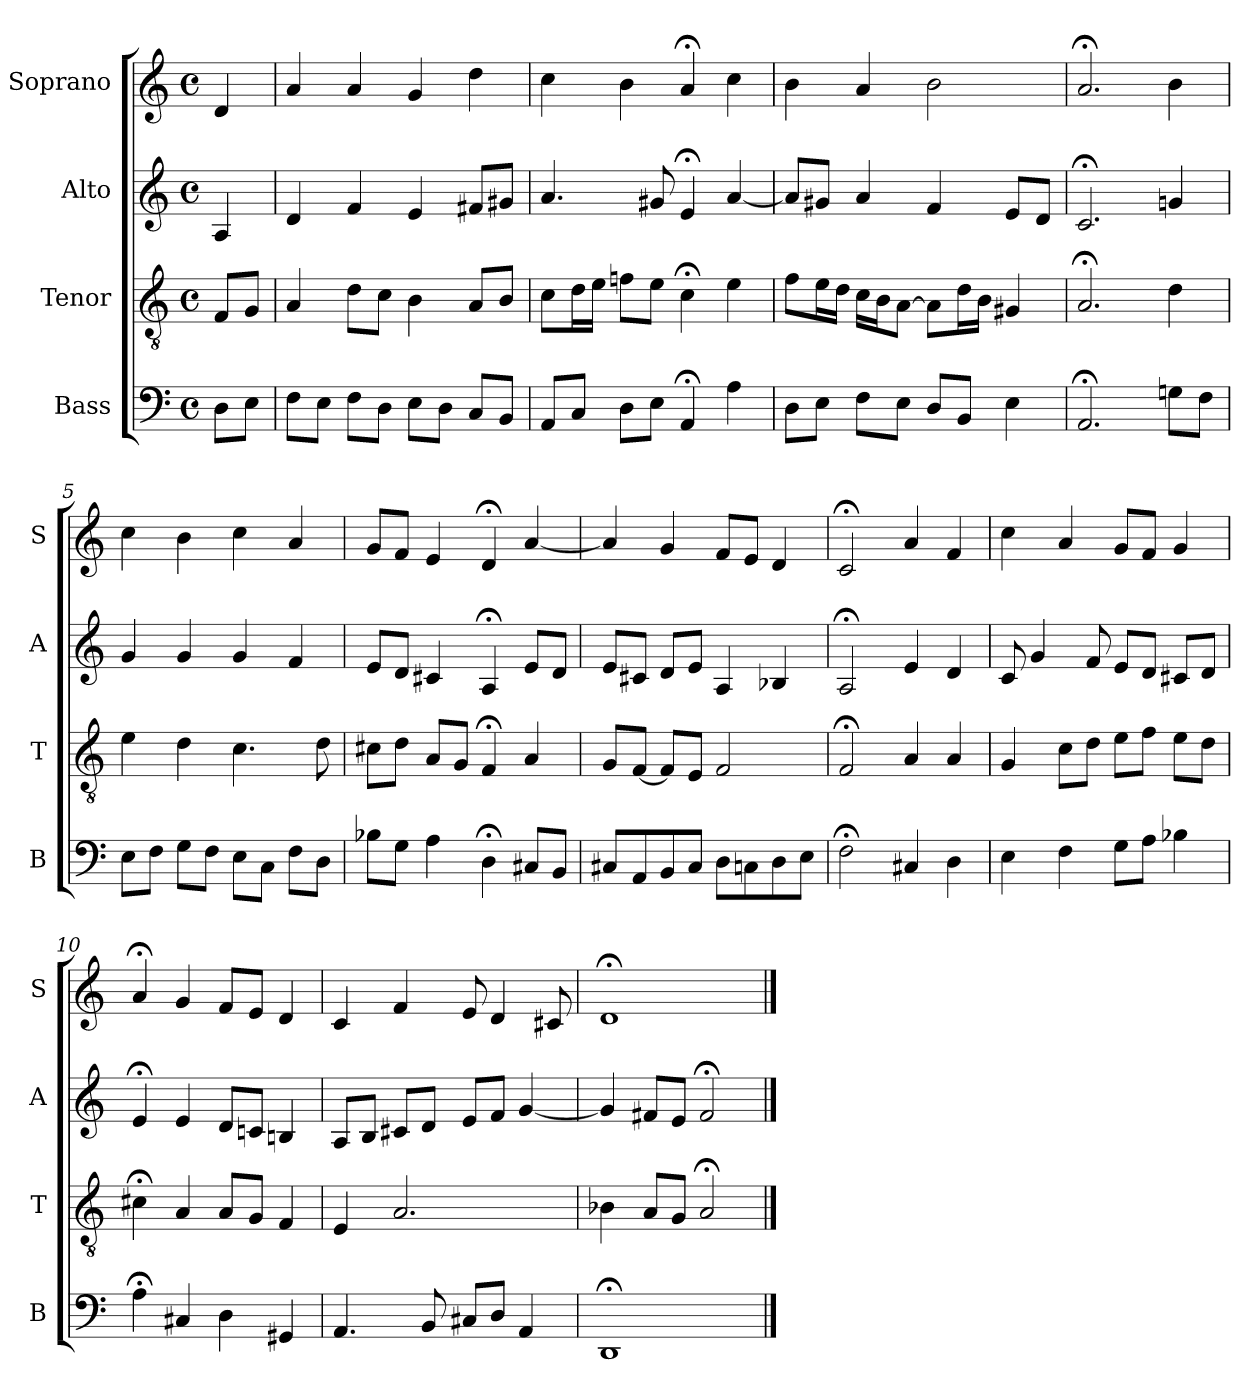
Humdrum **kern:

**kern	**kern	**kern	**kern
*part4	*part3	*part2	*part1
*staff4	*staff3	*staff2	*staff1
*I"Bass	*I"Tenor	*I"Alto	*I"Soprano
*I'B	*I'T	*I'A	*I'S
*clefF4	*clefGv2	*clefG2	*clefG2
*k[]	*k[]	*k[]	*k[]
*D:dor	*D:dor	*D:dor	*D:dor
*M4/4	*M4/4	*M4/4	*M4/4
*met(c)	*met(c)	*met(c)	*met(c)
*MM100	*MM100	*MM100	*MM100
=	=	=	=
8DL	8FL	4Ai	4di
8EJ	8GJ	.	.
=1	=1	=1	=1
8FL	4A	4di	4ai
8EJ	.	.	.
8FL	8dL	4f	4a
8DJ	8cJ	.	.
8EL	4B	4e	4g
8DJ	.	.	.
8CL	8AL	8f#XL	4dd
8BBJ	8BJ	8g#XJ	.
=2	=2	=2	=2
8AAL	8cL	4.a	4cc
8CJ	16dL	.	.
.	16eJJ	.	.
8DL	8fnL	.	4b
8EJ	8eJ	8g#X	.
4AA;<	4c;<	4e;<	4a;<
4A	4e	[4a	4cc
=3	=3	=3	=3
8DL	8fL	8aL]	4b
8EJ	16eL	8g#XJ	.
.	16dJJ	.	.
8FL	16cLL	4a	4a
.	16BJ	.	.
8EJ	[8AJ	.	.
8DL	8AL]	4f	2b
8BBJ	16dL	.	.
.	16BJJ	.	.
4E	4G#X	8eL	.
.	.	8dJ	.
=4	=4	=4	=4
2.AA;<	2.A;<	2.c;<	2.a;<
8GnL	4d	4gn	4b
8FJ	.	.	.
=5	=5	=5	=5
8EL	4e	4g	4cc
8FJ	.	.	.
8GL	4d	4g	4b
8FJ	.	.	.
8EL	4.c	4g	4cc
8CJ	.	.	.
8FL	.	4f	4a
8DJ	8d	.	.
=6	=6	=6	=6
8B-XL	8c#XL	8eL	8gL
8GJ	8dJ	8dJ	8fJ
4A	8AL	4c#X	4e
.	8GJ	.	.
4D;<	4F;<i	4A;<i	4d;<
8C#XL	4Ai	8eiL	[4a
8BBJ	.	8dJ	.
=7	=7	=7	=7
8C#XL	8GL	8eL	4a]
8AA	[8FJ	8c#XJ	.
8BB	8FL]	8dL	4g
8C#J	8EJ	8eJ	.
8DL	2Fi	4A	8fL
8Cn	.	.	8eJ
8D	.	4B-X	4d
8EJ	.	.	.
=8	=8	=8	=8
2F;<	2F;<i	2A;<i	2c;<
4C#X	4Ai	4ei	4a
4D	4A	4d	4f
=9	=9	=9	=9
4Ei	4Gi	8c	4cc
.	.	4g	.
4Fi	8ciL	.	4a
.	8dJ	8f	.
8GL	8eL	8eL	8gL
8AJ	8fJ	8dJ	8fJ
4B-X	8eL	8c#XL	4g
.	8dJ	8dJ	.
=10	=10	=10	=10
4A;<	4c#X;<	4e;<	4a;<
4C#X	4A	4e	4g
4D	8AL	8dL	8fL
.	8GJ	8cnJ	8eJ
4GG#X	4F	4Bn	4d
=11	=11	=11	=11
4.AA	4E	8AL	4c
.	.	8BJ	.
.	2.A	8c#XL	4f
8BB	.	8dJ	.
8C#XL	.	8eL	8e
8DJ	.	8fJ	4d
4AA	.	[4g	.
.	.	.	8c#X
=12	=12	=12	=12
1DD;<	4B-X	4g]	1d;<
.	8AL	8f#XL	.
.	8GJ	8eJ	.
.	2A;<	2f#;<	.
==	==	==	==
*-	*-	*-	*-
